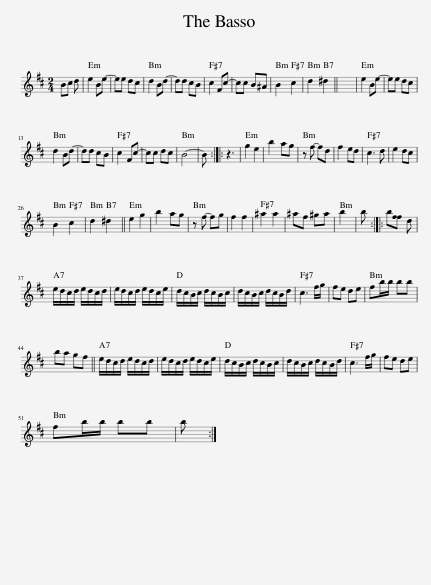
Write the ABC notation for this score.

X:1
L:1/8
M:2/4
I:linebreak $
K:Bmin
V:1 treble
V:1
 Bc d | e2 Be- | ee dc | d2 Bd- | dd cB | %5
 c2 Fc- | cc B^A | B2 c2 | d2 ^d2 || x4 | %10
 e2 Be- | ee dc |$ d2 Bd- | dd cB | c2 Fc- | %15
 cc dc | B4- | B :: z3 | g2 e2 | %20
 b2 ag | z f- fd | f2 ed | c3 d | e2 dc |$ %25
 B2 c2 | d2 ^d2 || e2 g2 | b2 ag | z f- fg | %30
 f2 f2 | ^a2 a2 | ^af ^ga | b2 | b :: %35
 b[ff] d |$ e/d/c/d/ e/d/c/d/ | e/d/c/d/ e/d/c/e/ | d/c/B/c/ d/c/B/c/ | d/c/B/c/ d/c/B/d/ | %40
 c3 f/g/ | fe de | fb/b/ bb |$ ba gf || e/d/c/d/ e/d/c/d/ | %45
 e/d/c/d/ e/d/c/e/ | d/c/B/c/ d/c/B/c/ | d/c/B/c/ d/c/B/d/ | c3 f/g/ | fe de |$ %50
 fb/b/ bb | b :| %52
